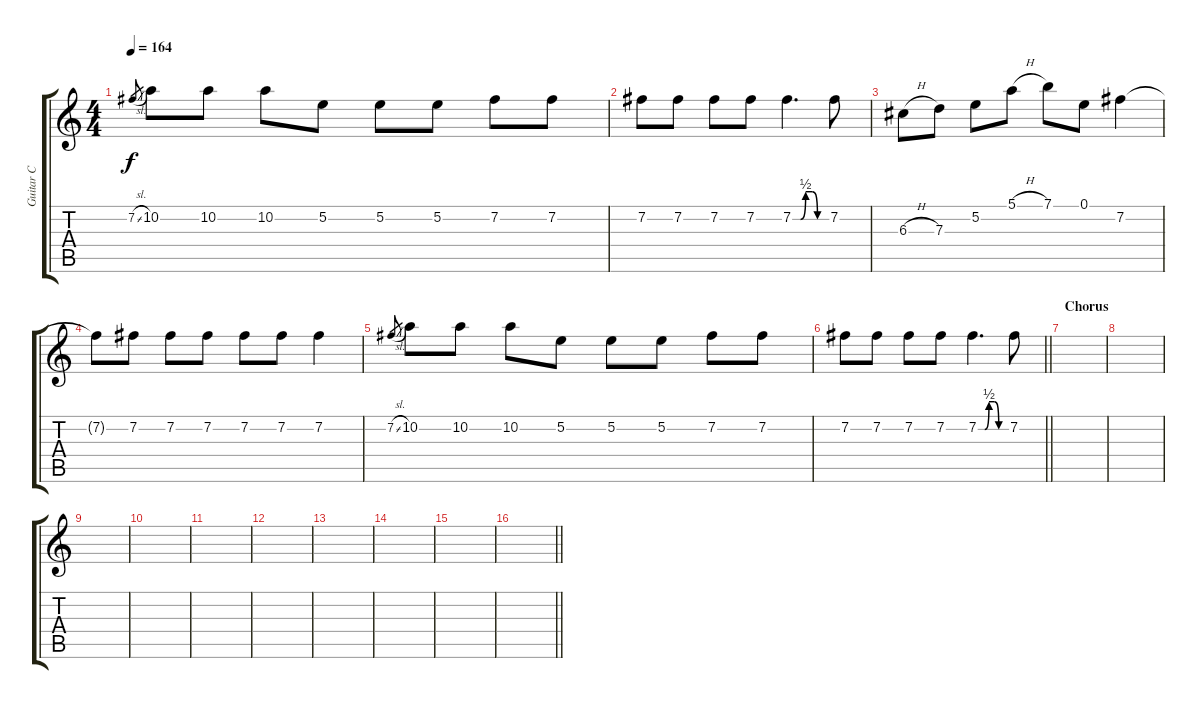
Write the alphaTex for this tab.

\track ("Guitar C" "Guitar C") {instrument acousticguitarsteel}
\staff {score tabs}
\tuning (E4 B3 G3 D3 A2 E2) {hide}
\ts (4 4)
\tempo 164
\clef g2
\ks c
7.2{sl}.8{gr dy f} 10.2.8 10.2.8 10.2.8 5.2.8 5.2.8 5.2.8 7.2.8 7.2.8 |
7.2.8 7.2.8 7.2.8 7.2.8 7.2{be (custom 0 0 10 0 14 0 23 2 35 2 44 0 60 0)}.4{d} 7.2.8 |
6.3{h}.8 7.3.8 5.2.8 5.1{h}.8 7.1.8 0.1.8 7.2.4 |
7.2{t}.8 7.2.8 7.2.8 7.2.8 7.2.8 7.2.8 7.2.4 |
7.2{sl}.8{gr} 10.2.8 10.2.8 10.2.8 5.2.8 5.2.8 5.2.8 7.2.8 7.2.8 |
\barLineRight lightlight
7.2.8 7.2.8 7.2.8 7.2.8 7.2{be (custom 0 0 10 0 14 0 23 2 35 2 44 0 60 0)}.4{d} 7.2.8 |
\section ("" "Chorus")
|
|
|
|
|
|
|
|
|
\barLineRight lightlight
